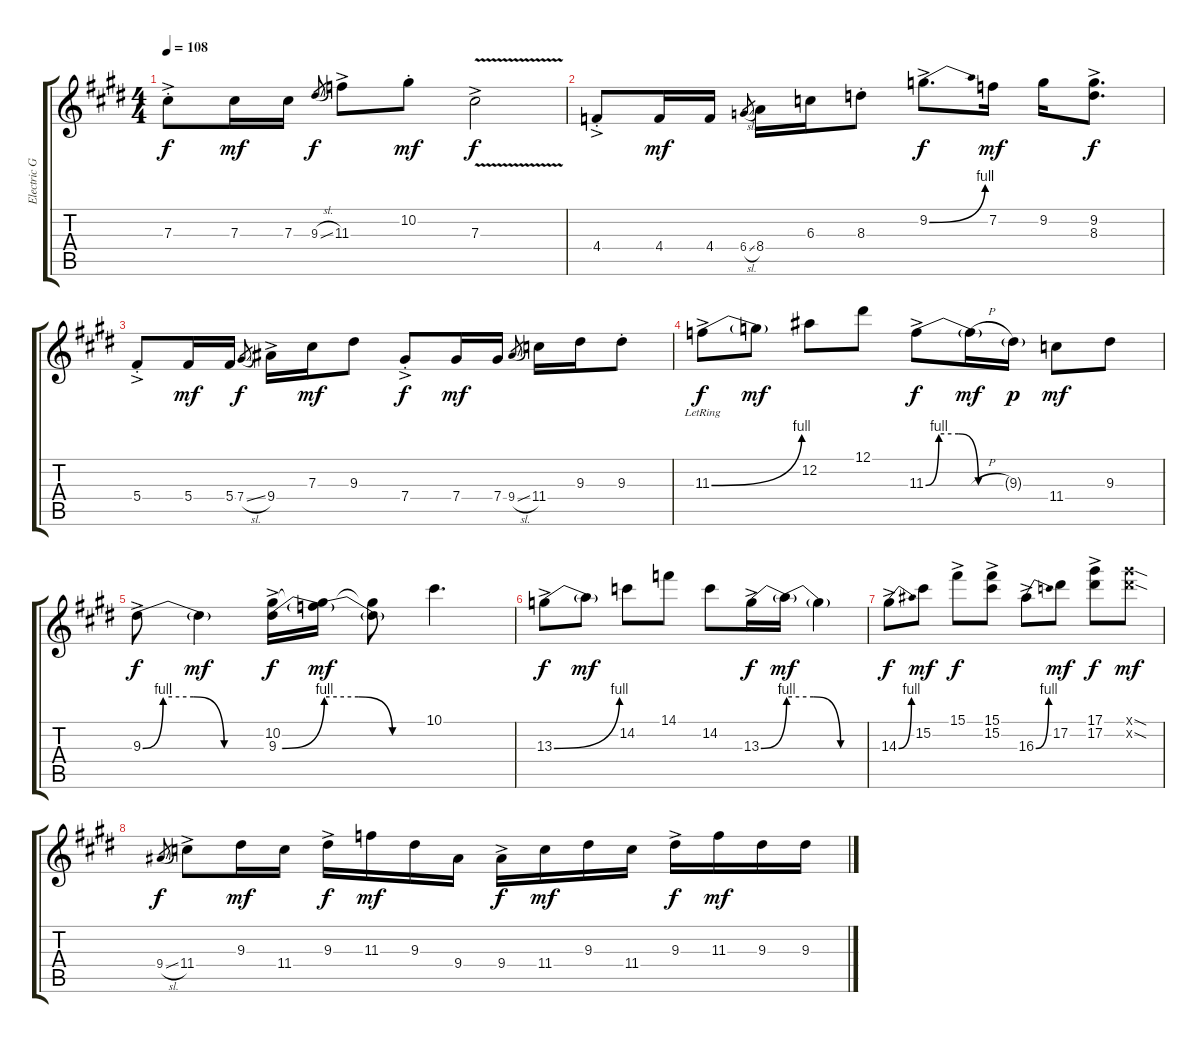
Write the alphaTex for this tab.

\track ("Electric Guitar 3" "Electric G") {instrument electricguitarclean}
\staff {score tabs}
\tuning (Eb4 Bb3 Gb3 Db3 Ab2 Eb2) {hide}
\ts (4 4)
\tempo 108
\clef g2
\ks c#minor
7.3{ac st}.8{dy f} 7.3.16{dy mf} 7.3.16 9.3{sl}.8{gr dy f} 11.3{ac}.8 10.2{st}.8{dy mf} 7.3{v ac}.2{dy f} |
\ks e
4.4{ac st}.8 4.4.16{dy mf} 4.4.16 6.4{sl}.8{gr} 8.4.16 6.3.16 8.3{st}.8 9.2{be (bend 0 0 60 4) ac}.8{d dy f} 7.2.16{dy mf} 9.2.16 (9.2{ac} 8.3{ac}).8{d dy f} |
\ks c#minor
5.4{ac st}.8 5.4.16{dy mf} 5.4.16 7.4{sl}.8{gr dy f} 9.4{ac}.16 7.3.16{dy mf} 9.3.8 7.4{ac st}.8{dy f} 7.4.16{dy mf} 7.4.16 9.4{sl}.8{gr} 11.4.16 9.3.16 9.3{st}.8 |
\ks e
11.3{be (bend 0 0 60 4) ac lr}.8{dy f} 11.3{t}.8{dy mf} 12.2.8 12.1.8 11.3{be (custom 0 0 10 4 25 4 40 0 60 0) ac}.8{dy f} 11.3{h t}.16{dy mf} 9.3{g}.16{dy p} 11.4.8{dy mf} 9.3.8 |
\ks c#minor
9.3{be (custom 0 0 10 4 25 4 40 0 60 0) ac}.8{dy f} 9.3{t}.4{dy mf} (10.2{ac} 9.3{be (bend 0 0 60 4) ac}).16{dy f} (10.2{t} 9.3{be (custom 0 4 20 4 40 0 60 0) t}).16{dy mf} (10.2{t} 9.3{t}).8 10.1.4{d} |
\ks e
13.3{be (bend 0 0 60 4) ac}.8{dy f} 13.3{t}.8{dy mf} 14.2.8 14.1.8 14.2.8 13.3{be (bend 0 0 60 4) ac}.16{dy f} 13.3{be (custom 0 4 20 4 40 0 60 0) t}.16{dy mf} 13.3{t}.4 |
\ks c#minor
14.3{be (bend 0 0 60 4) ac}.8{dy f} 15.2.8{dy mf} 15.1{ac}.8{dy f} (15.1{ac} 15.2{ac}).8 16.3{be (bend 0 0 60 4) ac}.8 17.2.8{dy mf} (17.1{ac} 17.2{ac}).8{dy f} (17.1{sod x} 17.2{sod x}).8{dy mf} |
\ks e
9.4{sl}.8{gr dy f} 11.4{ac}.8 9.3.16{dy mf} 11.4.16 9.3{ac}.16{dy f} 11.3.16{dy mf} 9.3.16 9.4.16 9.4{ac}.16{dy f} 11.4.16{dy mf} 9.3.16 11.4.16 9.3{ac}.16{dy f} 11.3.16{dy mf} 9.3.16 9.3.16
